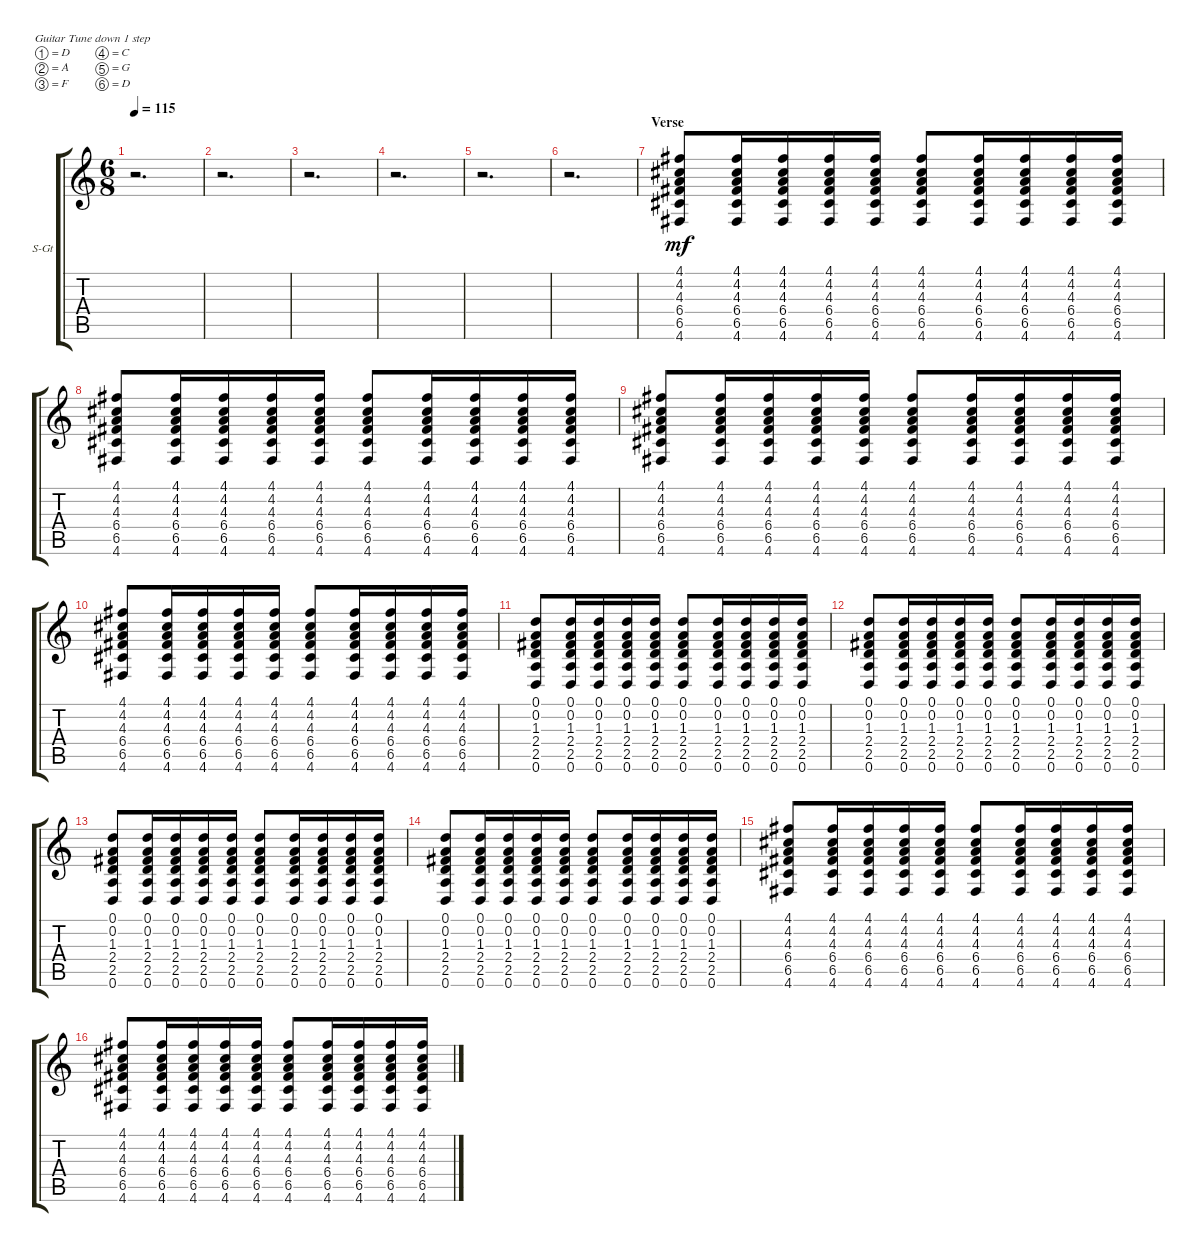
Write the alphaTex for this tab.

\bracketExtendMode groupsimilarinstruments
\firstSystemTrackNameOrientation horizontal
\otherSystemsTrackNameOrientation horizontal
\track ("Steel Guitar" "S-Gt") {instrument acousticguitarsteel}
\staff {score tabs}
\tuning (D4 A3 F3 C3 G2 D2)
\ts (6 8)
\tempo 115
\clef g2
\ks c
r.2{d dy mf} |
r.2{d} |
r.2{d} |
r.2{d} |
r.2{d} |
r.2{d} |
\section ("" "Verse")
(4.6 6.5 6.4 4.3 4.2 4.1).8 (4.6 6.5 6.4 4.3 4.2 4.1).16 (4.6 6.5 6.4 4.3 4.2 4.1).16 (4.6 6.5 6.4 4.3 4.2 4.1).16 (4.6 6.5 6.4 4.3 4.2 4.1).16 (4.6 6.5 6.4 4.3 4.2 4.1).8 (4.6 6.5 6.4 4.3 4.2 4.1).16 (4.6 6.5 6.4 4.3 4.2 4.1).16 (4.6 6.5 6.4 4.3 4.2 4.1).16 (4.6 6.5 6.4 4.3 4.2 4.1).16 |
(4.6 6.5 6.4 4.3 4.2 4.1).8 (4.6 6.5 6.4 4.3 4.2 4.1).16 (4.6 6.5 6.4 4.3 4.2 4.1).16 (4.6 6.5 6.4 4.3 4.2 4.1).16 (4.6 6.5 6.4 4.3 4.2 4.1).16 (4.6 6.5 6.4 4.3 4.2 4.1).8 (4.6 6.5 6.4 4.3 4.2 4.1).16 (4.6 6.5 6.4 4.3 4.2 4.1).16 (4.6 6.5 6.4 4.3 4.2 4.1).16 (4.6 6.5 6.4 4.3 4.2 4.1).16 |
(4.6 6.5 6.4 4.3 4.2 4.1).8 (4.6 6.5 6.4 4.3 4.2 4.1).16 (4.6 6.5 6.4 4.3 4.2 4.1).16 (4.6 6.5 6.4 4.3 4.2 4.1).16 (4.6 6.5 6.4 4.3 4.2 4.1).16 (4.6 6.5 6.4 4.3 4.2 4.1).8 (4.6 6.5 6.4 4.3 4.2 4.1).16 (4.6 6.5 6.4 4.3 4.2 4.1).16 (4.6 6.5 6.4 4.3 4.2 4.1).16 (4.6 6.5 6.4 4.3 4.2 4.1).16 |
(4.6 6.5 6.4 4.3 4.2 4.1).8 (4.6 6.5 6.4 4.3 4.2 4.1).16 (4.6 6.5 6.4 4.3 4.2 4.1).16 (4.6 6.5 6.4 4.3 4.2 4.1).16 (4.6 6.5 6.4 4.3 4.2 4.1).16 (4.6 6.5 6.4 4.3 4.2 4.1).8 (4.6 6.5 6.4 4.3 4.2 4.1).16 (4.6 6.5 6.4 4.3 4.2 4.1).16 (4.6 6.5 6.4 4.3 4.2 4.1).16 (4.6 6.5 6.4 4.3 4.2 4.1).16 |
(0.6 2.5 2.4 1.3 0.2 0.1).8 (0.1 0.2 1.3 2.4 2.5 0.6).16 (0.1 0.2 1.3 2.4 2.5 0.6).16 (0.2 0.1 1.3 2.4 2.5 0.6).16 (0.2 0.1 1.3 2.4 2.5 0.6).16 (0.6 2.5 2.4 1.3 0.2 0.1).8 (0.1 0.2 1.3 2.4 2.5 0.6).16 (0.1 0.2 1.3 2.4 2.5 0.6).16 (0.2 0.1 1.3 2.4 2.5 0.6).16 (0.2 0.1 1.3 2.4 2.5 0.6).16 |
(0.6 2.5 2.4 1.3 0.2 0.1).8 (0.1 0.2 1.3 2.4 2.5 0.6).16 (0.1 0.2 1.3 2.4 2.5 0.6).16 (0.2 0.1 1.3 2.4 2.5 0.6).16 (0.2 0.1 1.3 2.4 2.5 0.6).16 (0.6 2.5 2.4 1.3 0.2 0.1).8 (0.1 0.2 1.3 2.4 2.5 0.6).16 (0.1 0.2 1.3 2.4 2.5 0.6).16 (0.2 0.1 1.3 2.4 2.5 0.6).16 (0.2 0.1 1.3 2.4 2.5 0.6).16 |
(0.6 2.5 2.4 1.3 0.2 0.1).8 (0.1 0.2 1.3 2.4 2.5 0.6).16 (0.1 0.2 1.3 2.4 2.5 0.6).16 (0.2 0.1 1.3 2.4 2.5 0.6).16 (0.2 0.1 1.3 2.4 2.5 0.6).16 (0.6 2.5 2.4 1.3 0.2 0.1).8 (0.1 0.2 1.3 2.4 2.5 0.6).16 (0.1 0.2 1.3 2.4 2.5 0.6).16 (0.2 0.1 1.3 2.4 2.5 0.6).16 (0.2 0.1 1.3 2.4 2.5 0.6).16 |
(0.6 2.5 2.4 1.3 0.2 0.1).8 (0.1 0.2 1.3 2.4 2.5 0.6).16 (0.1 0.2 1.3 2.4 2.5 0.6).16 (0.2 0.1 1.3 2.4 2.5 0.6).16 (0.2 0.1 1.3 2.4 2.5 0.6).16 (0.6 2.5 2.4 1.3 0.2 0.1).8 (0.1 0.2 1.3 2.4 2.5 0.6).16 (0.1 0.2 1.3 2.4 2.5 0.6).16 (0.2 0.1 1.3 2.4 2.5 0.6).16 (0.2 0.1 1.3 2.4 2.5 0.6).16 |
(4.6 6.5 6.4 4.3 4.2 4.1).8 (4.6 6.5 6.4 4.3 4.2 4.1).16 (4.6 6.5 6.4 4.3 4.2 4.1).16 (4.6 6.5 6.4 4.3 4.2 4.1).16 (4.6 6.5 6.4 4.3 4.2 4.1).16 (4.6 6.5 6.4 4.3 4.2 4.1).8 (4.6 6.5 6.4 4.3 4.2 4.1).16 (4.6 6.5 6.4 4.3 4.2 4.1).16 (4.6 6.5 6.4 4.3 4.2 4.1).16 (4.6 6.5 6.4 4.3 4.2 4.1).16 |
(4.6 6.5 6.4 4.3 4.2 4.1).8 (4.6 6.5 6.4 4.3 4.2 4.1).16 (4.6 6.5 6.4 4.3 4.2 4.1).16 (4.6 6.5 6.4 4.3 4.2 4.1).16 (4.6 6.5 6.4 4.3 4.2 4.1).16 (4.6 6.5 6.4 4.3 4.2 4.1).8 (4.6 6.5 6.4 4.3 4.2 4.1).16 (4.6 6.5 6.4 4.3 4.2 4.1).16 (4.6 6.5 6.4 4.3 4.2 4.1).16 (4.6 6.5 6.4 4.3 4.2 4.1).16
